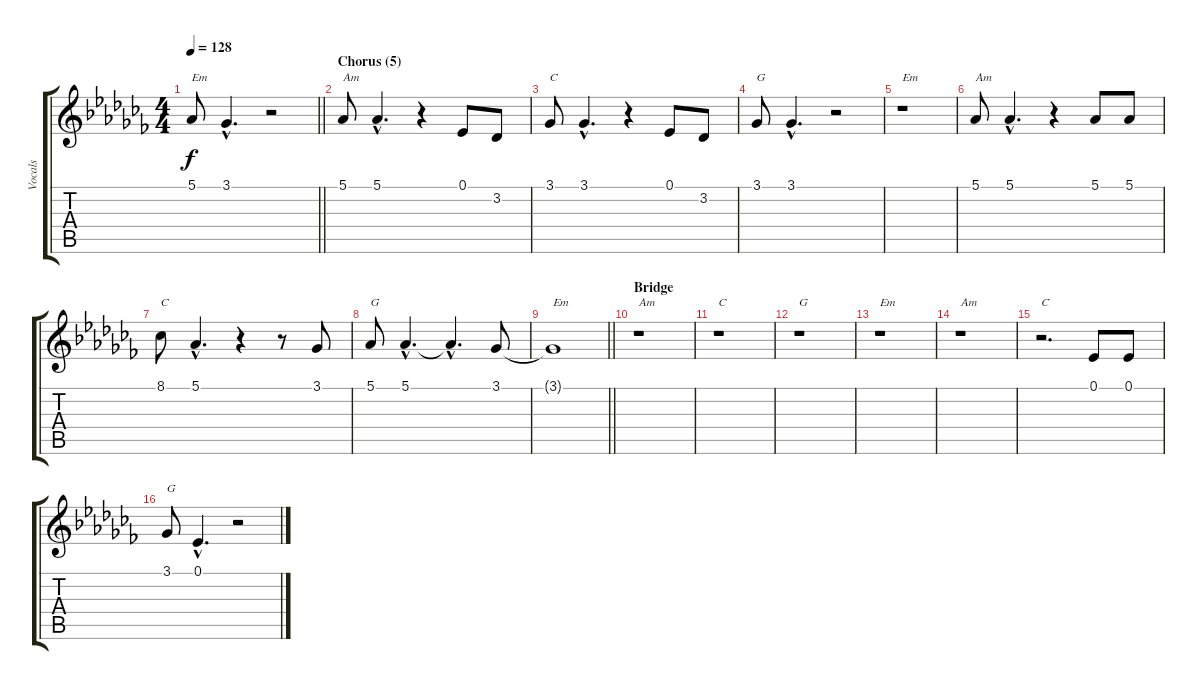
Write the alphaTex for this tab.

\track ("Vocals" "Vocals") {instrument sopranosax}
\staff {score tabs}
\tuning (Eb4 Bb3 Gb3 Db3 Ab2 Eb2) {hide}
\ts (4 4)
\tempo 128
\clef g2
\barLineRight lightlight
\ks abminor
5.1.8{txt "Em" dy f} 3.1{hac}.4{d} r.2 |
\section ("" "Chorus (5)")
5.1.8{txt "Am"} 5.1{hac}.4{d} r.4 0.1.8 3.2.8 |
3.1.8{txt "C"} 3.1{hac}.4{d} r.4 0.1.8 3.2.8 |
3.1.8{txt "G"} 3.1{hac}.4{d} r.2 |
r.1{txt "Em"} |
5.1.8{txt "Am"} 5.1{hac}.4{d} r.4 5.1.8 5.1.8 |
8.1.8{txt "C"} 5.1{hac}.4{d} r.4 r.8 3.1.8 |
5.1.8{txt "G"} 5.1{hac}.4{d} 5.1{hac t}.4{d} 3.1.8 |
\barLineRight lightlight
3.1{t}.1{txt "Em"} |
\section ("" "Bridge")
r.1{txt "Am"} |
r.1{txt "C"} |
r.1{txt "G"} |
r.1{txt "Em"} |
r.1{txt "Am"} |
r.2{d txt "C"} 0.1.8 0.1.8 |
3.1.8{txt "G"} 0.1{hac}.4{d} r.2
